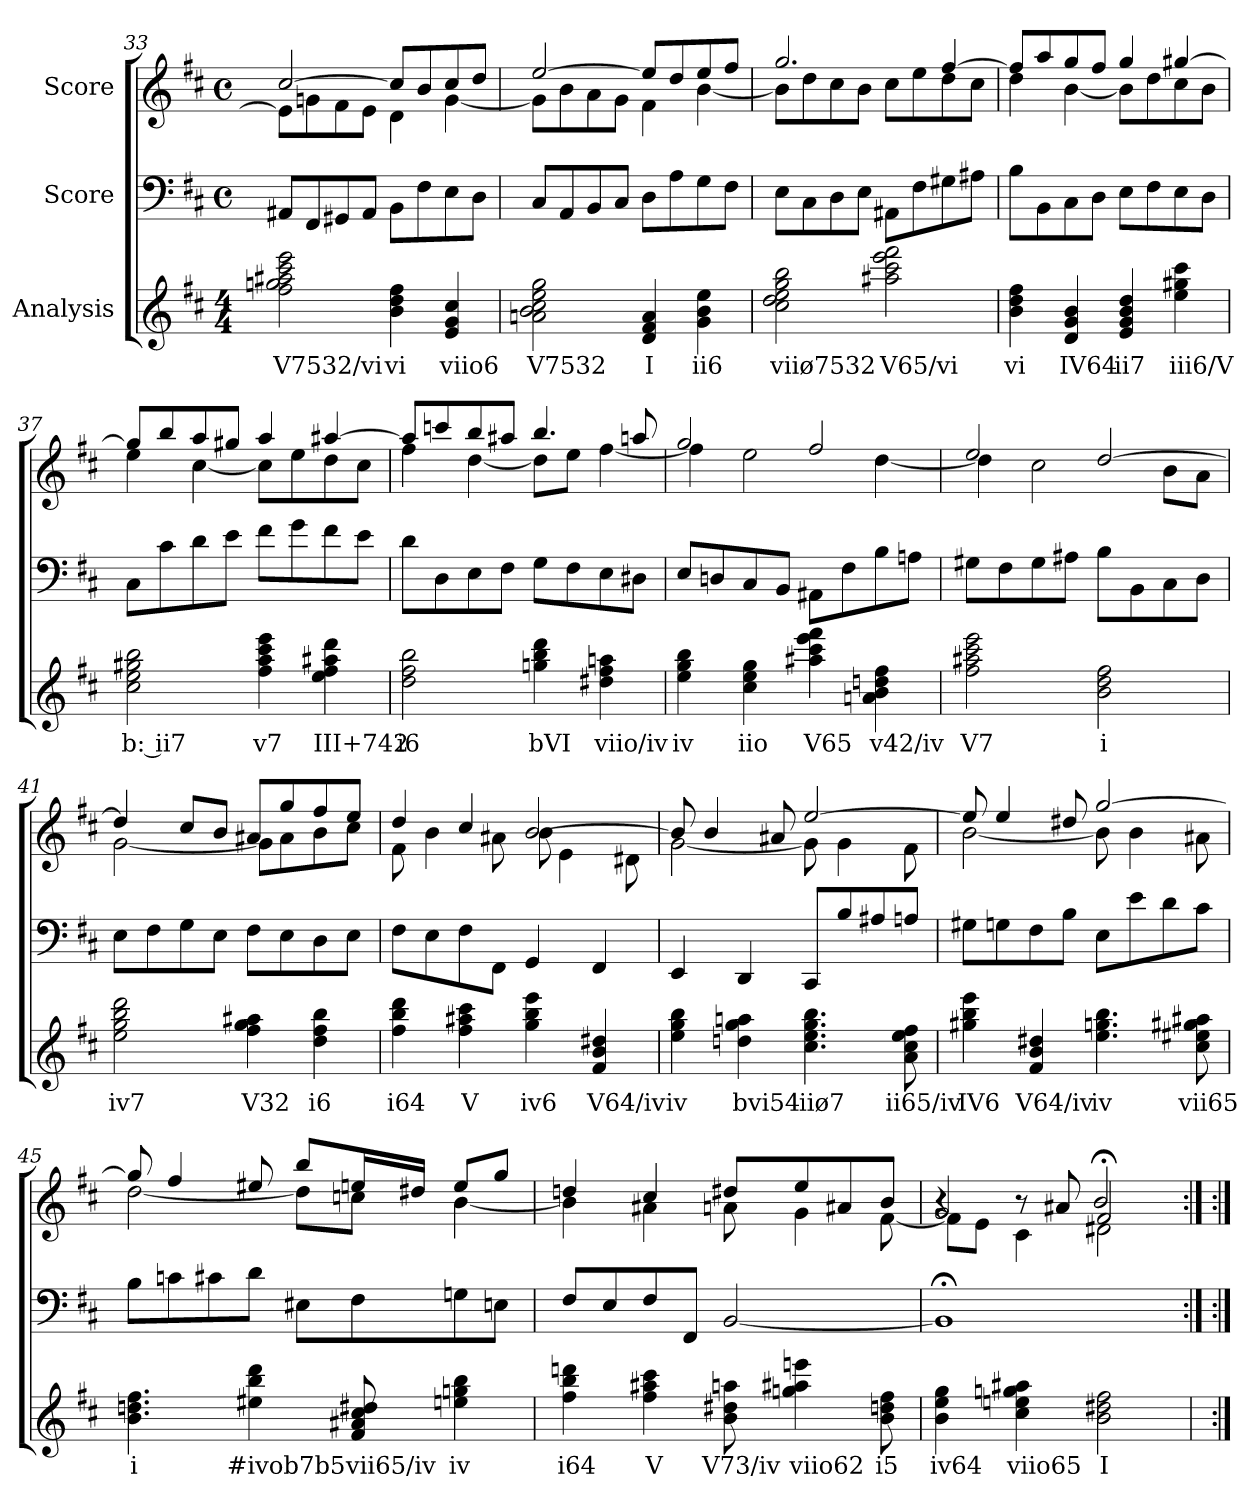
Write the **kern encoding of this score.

**kern	**text	**kern	**kern
*part3	*part3	*part2	*part1
*staff3	*staff3	*staff2	*staff1
*I"Analysis	*	*I"Score	*I"Score
*	*	*clefF4	*clefG2
*k[f#c#]	*	*k[f#c#]	*k[f#c#]
*M4/4	*	*M4/4	*M4/4
*	*	*met(c)	*met(c)
=33	=33	=33	=33
*	*	*	*^
2ff# 2ggn 2aa#X 2ccc# 2eee	V7532/vi	8AA#X/L	[2cc#/	8e\L]
.	.	8FF#/	.	8gn\
.	.	8GG#X/	.	8f#\
.	.	8AA#/J	.	8e\J
4b 4dd 4ff#	vi	8BB\L	8cc#/L]	4d\
.	.	8F#\	8b/	.
4e 4g 4cc#	viio6	8E\	8cc#/	[4g\
.	.	8D\J	8dd/J	.
=34	=34	=34	=34	=34
2an 2b 2cc# 2ee 2gg	V7532	8C#/L	[2ee/	8g\L]
.	.	8AA/	.	8b\
.	.	8BB/	.	8a\
.	.	8C#/J	.	8g\J
4d 4f# 4a	I	8D\L	8ee/L]	4f#\
.	.	8A\	8dd/	.
4g 4b 4ee	ii6	8G\	8ee/	[4b\
.	.	8F#\J	8ff#/J	.
=35	=35	=35	=35	=35
2cc# 2dd 2ee 2gg 2bb	viiø7532	8E\L	2.gg/	8b\L]
.	.	8C#\	.	8dd\
.	.	8D\	.	8cc#\
.	.	8E\J	.	8b\J
2aa#X 2ccc# 2eee 2fff#	V65/vi	8AA#X\L	.	8cc#\L
.	.	8F#\	.	8ee\
.	.	8G#X\	[4ff#/	8dd\
.	.	8A#X\J	.	8cc#\J
!!LO:LB:g=z	!!
=36	=36	=36	=36	=36
4b 4dd 4ff#	vi	8B\L	8ff#/L]	4dd\
.	.	8BB\	8aa/	.
4d 4g 4b	IV64	8C#\	8gg/	[4b\
.	.	8D\J	8ff#/J	.
4e 4g 4b 4dd	ii7	8E\L	4gg/	8b\L]
.	.	8F#\	.	8dd\
4ee 4gg#X 4ccc#	iii6/V	8E\	[4gg#X/	8cc#\
.	.	8D\J	.	8b\J
=37	=37	=37	=37	=37
2cc# 2ee 2gg#X 2bb	b: ii7	8C#\L	8gg#/L]	4ee\
.	.	8c#\	8bb/	.
.	.	8d\	8aa/	[4cc#\
.	.	8e\J	8gg#X/J	.
4ff# 4aa 4ccc# 4eee	v7	8f#\L	4aa/	8cc#\L]
.	.	8g\	.	8ee\
4ee 4ff# 4aa#X 4ddd	III+742	8f#\	[4aa#X/	8dd\
.	.	8e\J	.	8cc#\J
=38	=38	=38	=38	=38
2dd 2ff# 2bb	i6	8d\L	8aa#/L]	4ff#\
.	.	8D\	8cccn/	.
.	.	8E\	8bb/	[4dd\
.	.	8F#\J	8aa#X/J	.
4ggn 4bb 4ddd	bVI	8G\L	4.bb/	8dd\L]
.	.	8F#\	.	8ee\J
4dd#X 4ff# 4aan	viio/iv	8E\	.	[4ff#\
.	.	8D#X\J	8aan/	.
=39	=39	=39	=39	=39
4ee 4gg 4bb	iv	8E/L	2gg/	4ff#\]
.	.	8Dn/	.	.
4cc# 4ee 4gg	iio	8C#/	.	2ee\
.	.	8BB/J	.	.
4aa#X 4ccc# 4eee 4fff#	V65	8AA#X\L	2ff#/	.
.	.	8F#\	.	.
4an 4b 4ddn 4ff#	v42/iv	8B\	.	[4dd\
.	.	8An\J	.	.
!!LO:LB:g=z	!!
=40	=40	=40	=40	=40
2ff# 2aa#X 2ccc# 2eee	V7	8G#X\L	2ee/	4dd\]
.	.	8F#\	.	.
.	.	8G#\	.	2cc#\
.	.	8A#X\J	.	.
2b 2dd 2ff#	i	8B\L	[2dd/	.
.	.	8BB\	.	.
.	.	8C#\	.	8b\L
.	.	8D\J	.	8a\J
=41	=41	=41	=41	=41
2ee 2gg 2bb 2ddd	iv7	8E\L	4dd/]	[2g\
.	.	8F#\	.	.
.	.	8G\	8cc#/L	.
.	.	8E\J	8b/J	.
4ff# 4gg 4aa#X	V32	8F#\L	8a#X/L	8g\L]
.	.	8E\	8gg/	8a#\
4dd 4ff# 4bb	i6	8D\	8ff#/	8b\
.	.	8E\J	8ee/J	8cc#\J
=42	=42	=42	=42	=42
4ff# 4bb 4ddd	i64	8F#\L	4dd/	8f#\
.	.	8E\	.	4b\
4ff# 4aa#X 4ccc#	V	8F#\	4cc#/	.
.	.	8FF#\J	.	8a#X\
4gg 4bb 4eee	iv6	4GG/	[2b/	8b\
.	.	.	.	4e\
4f# 4b 4dd#X	V64/iv	4FF#/	.	.
.	.	.	.	8d#X\
=43	=43	=43	=43	=43
4ee 4gg 4bb	iv	4EE/	8b/]	[2g\
.	.	.	4b/	.
4ddn 4gg 4aan	bvi54	4DD/	.	.
.	.	.	8a#X/	.
4.cc# 4.ee 4.gg 4.bb	iiø7	8CC#/L	[2ee/	8g\]
.	.	8B/	.	4g\
.	.	8A#X/	.	.
8a 8cc# 8ee 8ff#	ii65/iv	8An/J	.	8f#\
!!LO:LB:g=z	!!
=44	=44	=44	=44	=44
4gg#X 4bb 4eee	IV6	8G#X\L	8ee/]	[2b\
.	.	8Gn\	4ee/	.
4f# 4b 4dd#X	V64/iv	8F#\	.	.
.	.	8B\J	8dd#X/	.
4.ee 4.ggn 4.bb	iv	8E\L	[2gg/	8b\]
.	.	8e\	.	4b\
.	.	8d\	.	.
8cc# 8ee#X 8gg#X 8aa#X	vii65	8c#\J	.	8a#X\
=45	=45	=45	=45	=45
4.b 4.ddn 4.ff#	i	8B\L	8gg/]	[2dd\
.	.	8cn\	4ff#/	.
.	.	8c#X\	.	.
4ee#X 4bb 4ddd	#ivob7b5	8d\J	8ee#X/	.
.	.	8E#X\L	8bb/L	8dd\L]
8f# 8a#X 8cc# 8dd#X	vii65/iv	8F#\	16een/L	8ccn\J
.	.	.	16dd#X/JJ	.
4een 4ggn 4bb	iv	8Gn\	8ee/L	[4b\
.	.	8En\J	8gg/J	.
=46	=46	=46	=46	=46
4ff# 4bb 4dddn	i64	8F#/L	4ddn/	4b\]
.	.	8E/	.	.
4ff# 4aa#X 4ccc#	V	8F#/	4cc#/	4a#X\
.	.	8FF#/J	.	.
8b 8dd#X 8aan	V73/iv	[2BB/	8dd#X/L	8an\
4ggn 4aa#X 4eeen	viio62	.	8ee/	4g\
.	.	.	8a#X/	.
8b 8ddn 8ff#	i5	.	8b/J	[8f#\
*	*	*	*v	*v
=47	=47	=47	=47
*	*	*	*^
*	*	*	*	*^
4b 4ee 4gg	iv64	1BB;<]	2g/	8f#\L]	4r
.	.	.	.	8e\J	.
4cc# 4een 4ggn 4aa#X	viio65	.	.	4c#\	8r
.	.	.	.	.	8a#X/
2b 2dd#X 2ff#	I	.	2f#;</	2d#X\	2b/
*	*	*	*v	*v	*v
=	=:|!	=:|!	=:|!
*-	*-	*-	*-
